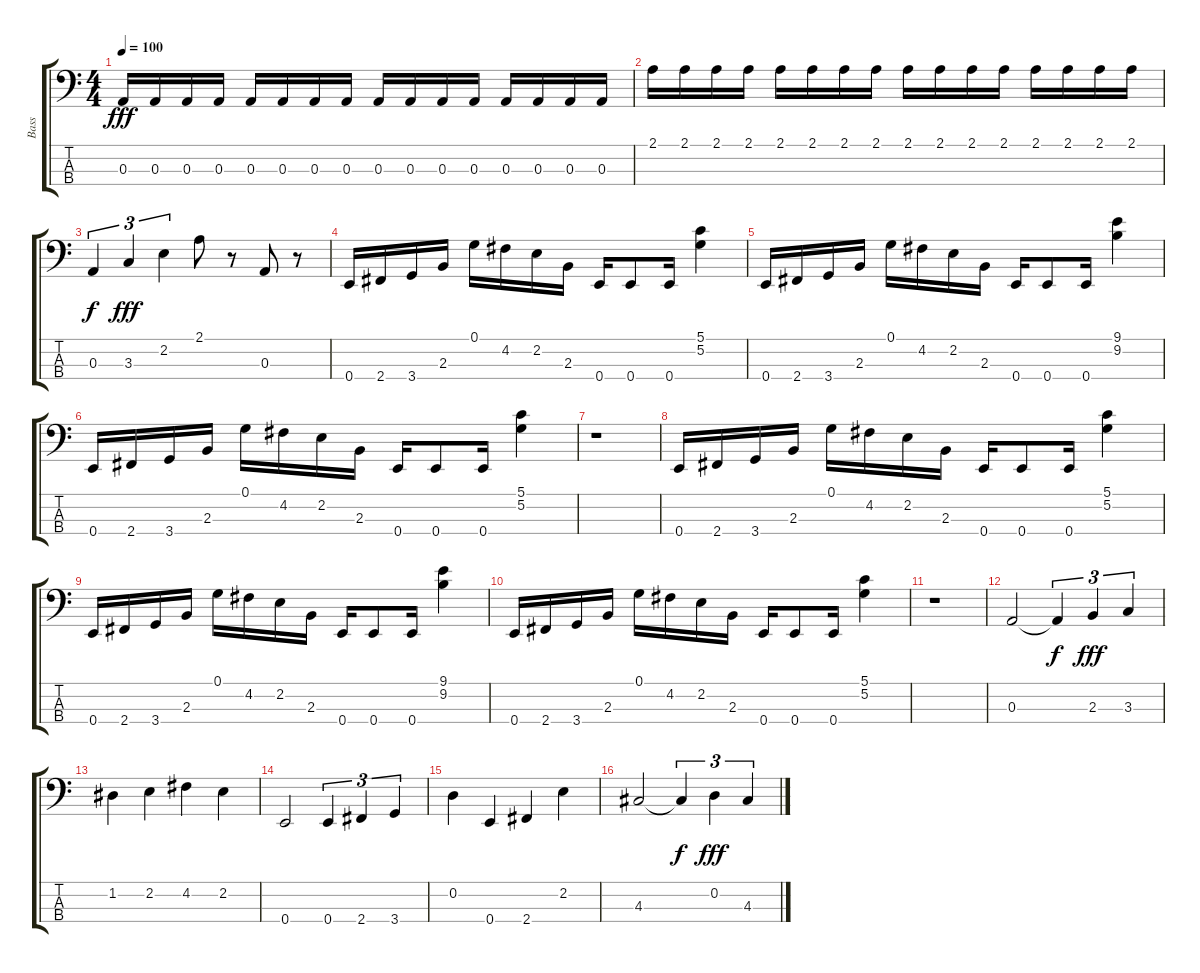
\track ("Bass" "Bass") {instrument electricbassfinger}
\staff {score tabs}
\tuning (G2 D2 A1 E1) {hide}
\ts (4 4)
\tempo 100
\clef f4
\ks c
0.3.16{dy fff} 0.3.16 0.3.16 0.3.16 0.3.16 0.3.16 0.3.16 0.3.16 0.3.16 0.3.16 0.3.16 0.3.16 0.3.16 0.3.16 0.3.16 0.3.16 |
2.1.16 2.1.16 2.1.16 2.1.16 2.1.16 2.1.16 2.1.16 2.1.16 2.1.16 2.1.16 2.1.16 2.1.16 2.1.16 2.1.16 2.1.16 2.1.16 |
0.3.4{tu (3 2) dy f} 3.3.4{tu (3 2) dy fff} 2.2.4{tu (3 2)} 2.1.8 r.8 0.3.8 r.8 |
0.4.16 2.4.16 3.4.16 2.3.16 0.1.16 4.2.16 2.2.16 2.3.16 0.4.16 0.4.8 0.4.16 (5.1 5.2).4 |
0.4.16 2.4.16 3.4.16 2.3.16 0.1.16 4.2.16 2.2.16 2.3.16 0.4.16 0.4.8 0.4.16 (9.1 9.2).4 |
0.4.16 2.4.16 3.4.16 2.3.16 0.1.16 4.2.16 2.2.16 2.3.16 0.4.16 0.4.8 0.4.16 (5.1 5.2).4 |
r.1 |
0.4.16 2.4.16 3.4.16 2.3.16 0.1.16 4.2.16 2.2.16 2.3.16 0.4.16 0.4.8 0.4.16 (5.1 5.2).4 |
0.4.16 2.4.16 3.4.16 2.3.16 0.1.16 4.2.16 2.2.16 2.3.16 0.4.16 0.4.8 0.4.16 (9.1 9.2).4 |
0.4.16 2.4.16 3.4.16 2.3.16 0.1.16 4.2.16 2.2.16 2.3.16 0.4.16 0.4.8 0.4.16 (5.1 5.2).4 |
r.1 |
0.3.2 0.3{t}.4{tu (3 2) dy f} 2.3.4{tu (3 2) dy fff} 3.3.4{tu (3 2)} |
1.2.4 2.2.4 4.2.4 2.2.4 |
0.4.2 0.4.4{tu (3 2)} 2.4.4{tu (3 2)} 3.4.4{tu (3 2)} |
0.2.4 0.4.4 2.4.4 2.2.4 |
4.3.2 4.3{t}.4{tu (3 2) dy f} 0.2.4{tu (3 2) dy fff} 4.3.4{tu (3 2)}
